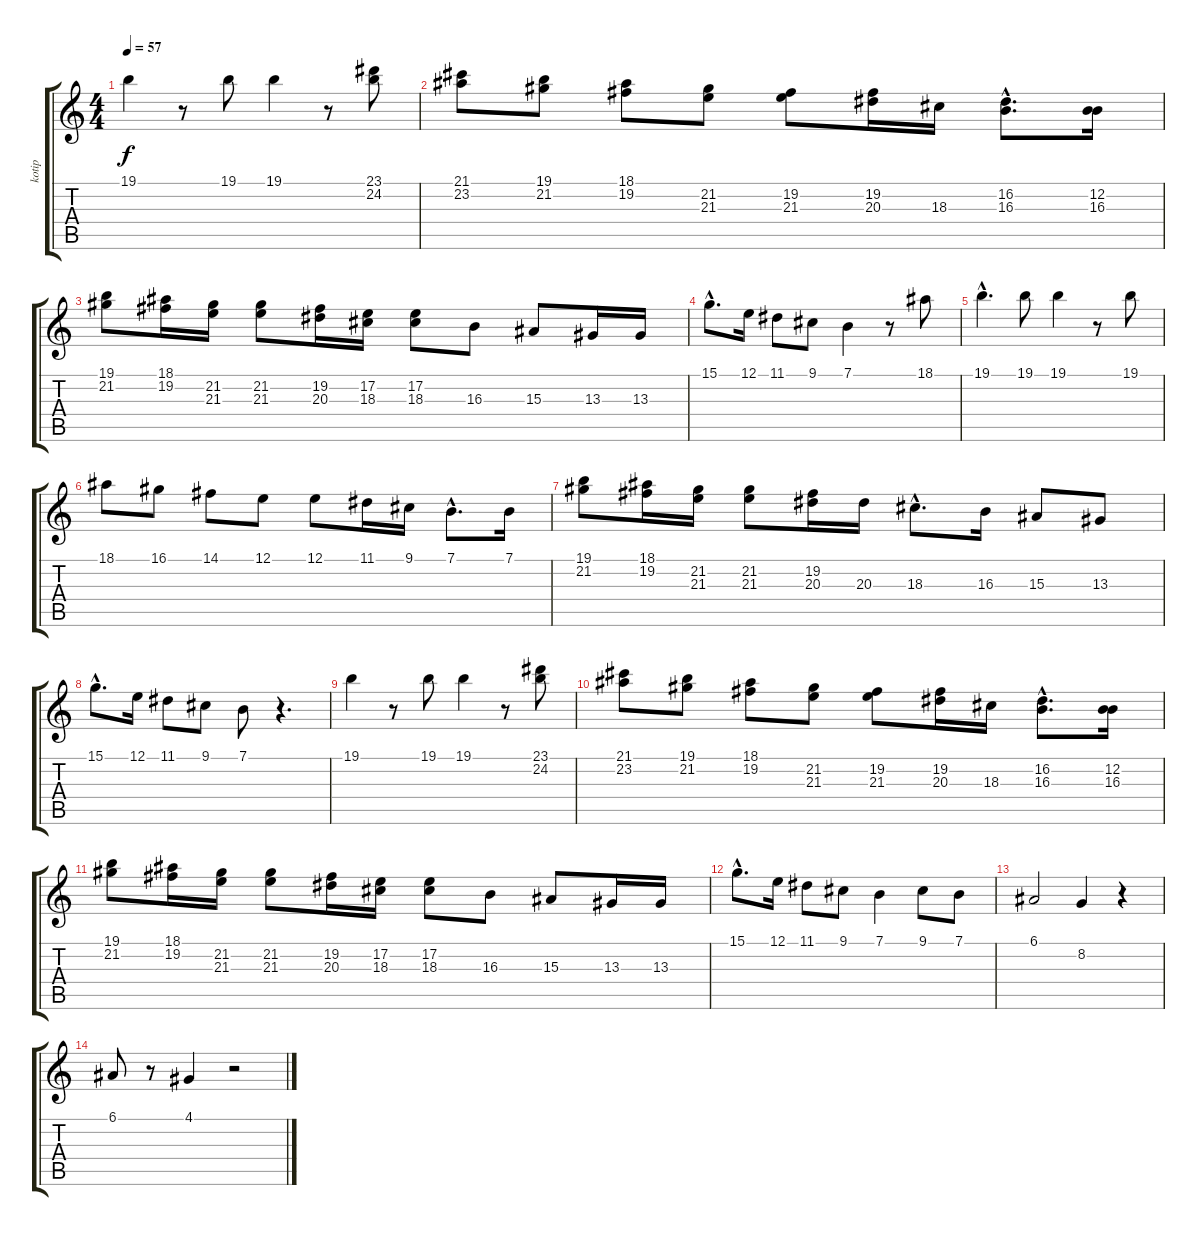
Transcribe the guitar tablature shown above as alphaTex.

\track ("kotip" "kotip") {instrument sopranosax}
\staff {score tabs}
\tuning (E4 B3 G3 D3 A2 E2) {hide}
\ts (4 4)
\tempo 57
\clef g2
\ks c
19.1.4{dy f} r.8 19.1.8 19.1.4 r.8 (23.1 24.2).8 |
(21.1 23.2).8 (19.1 21.2).8 (18.1 19.2).8 (21.2 21.3).8 (19.2 21.3).8 (19.2 20.3).16 18.3.16 (16.2{hac} 16.3{hac}).8{d} (12.2 16.3).16 |
(19.1 21.2).8 (18.1 19.2).16 (21.2 21.3).16 (21.2 21.3).8 (19.2 20.3).16 (17.2 18.3).16 (17.2 18.3).8 16.3.8 15.3.8 13.3.16 13.3.16 |
15.1{hac}.8{d} 12.1.16 11.1.8 9.1.8 7.1.4 r.8 18.1.8 |
19.1{hac}.4{d} 19.1.8 19.1.4 r.8 19.1.8 |
18.1.8 16.1.8 14.1.8 12.1.8 12.1.8 11.1.16 9.1.16 7.1{hac}.8{d} 7.1.16 |
(19.1 21.2).8 (18.1 19.2).16 (21.2 21.3).16 (21.2 21.3).8 (19.2 20.3).16 20.3.16 18.3{hac}.8{d} 16.3.16 15.3.8 13.3.8 |
15.1{hac}.8{d} 12.1.16 11.1.8 9.1.8 7.1.8 r.4{d} |
19.1.4 r.8 19.1.8 19.1.4 r.8 (23.1 24.2).8 |
(21.1 23.2).8 (19.1 21.2).8 (18.1 19.2).8 (21.2 21.3).8 (19.2 21.3).8 (19.2 20.3).16 18.3.16 (16.2{hac} 16.3{hac}).8{d} (12.2 16.3).16 |
(19.1 21.2).8 (18.1 19.2).16 (21.2 21.3).16 (21.2 21.3).8 (19.2 20.3).16 (17.2 18.3).16 (17.2 18.3).8 16.3.8 15.3.8 13.3.16 13.3.16 |
15.1{hac}.8{d} 12.1.16 11.1.8 9.1.8 7.1.4 9.1.8 7.1.8 |
6.1.2 8.2.4 r.4 |
6.1.8 r.8 4.1.4 r.2
